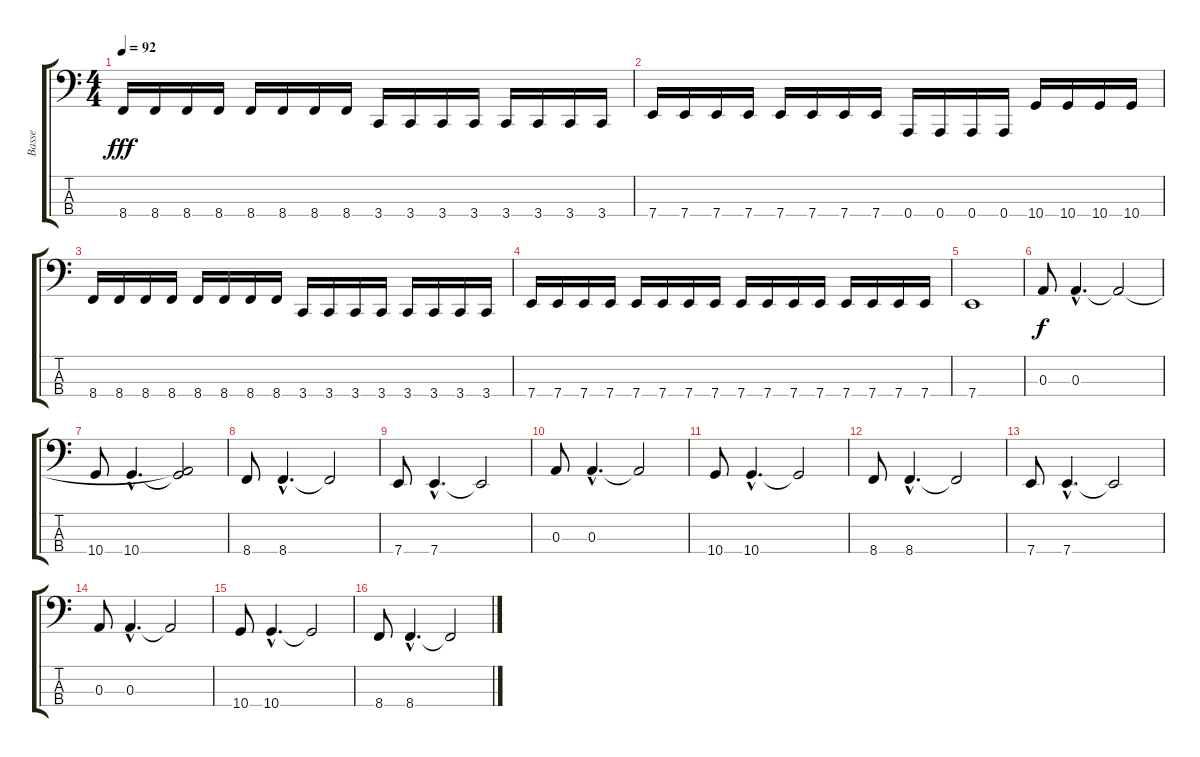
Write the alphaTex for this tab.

\track ("Basse" "Basse") {instrument electricbassfinger}
\staff {score tabs}
\tuning (G2 D2 A1 A0) {hide}
\ts (4 4)
\tempo 92
\clef f4
\ks c
8.4.16{dy fff} 8.4.16 8.4.16 8.4.16 8.4.16 8.4.16 8.4.16 8.4.16 3.4.16 3.4.16 3.4.16 3.4.16 3.4.16 3.4.16 3.4.16 3.4.16 |
7.4.16 7.4.16 7.4.16 7.4.16 7.4.16 7.4.16 7.4.16 7.4.16 0.4.16 0.4.16 0.4.16 0.4.16 10.4.16 10.4.16 10.4.16 10.4.16 |
8.4.16 8.4.16 8.4.16 8.4.16 8.4.16 8.4.16 8.4.16 8.4.16 3.4.16 3.4.16 3.4.16 3.4.16 3.4.16 3.4.16 3.4.16 3.4.16 |
7.4.16 7.4.16 7.4.16 7.4.16 7.4.16 7.4.16 7.4.16 7.4.16 7.4.16 7.4.16 7.4.16 7.4.16 7.4.16 7.4.16 7.4.16 7.4.16 |
7.4.1 |
0.3.8{dy f} 0.3{hac}.4{d} 0.3{t}.2 |
10.4.8 10.4{hac}.4{d} (0.3{t} 10.4{t}).2 |
8.4.8 8.4{hac}.4{d} 8.4{t}.2 |
7.4.8 7.4{hac}.4{d} 7.4{t}.2 |
0.3.8 0.3{hac}.4{d} 0.3{t}.2 |
10.4.8 10.4{hac}.4{d} 10.4{t}.2 |
8.4.8 8.4{hac}.4{d} 8.4{t}.2 |
7.4.8 7.4{hac}.4{d} 7.4{t}.2 |
0.3.8 0.3{hac}.4{d} 0.3{t}.2 |
10.4.8 10.4{hac}.4{d} 10.4{t}.2 |
8.4.8 8.4{hac}.4{d} 8.4{t}.2
